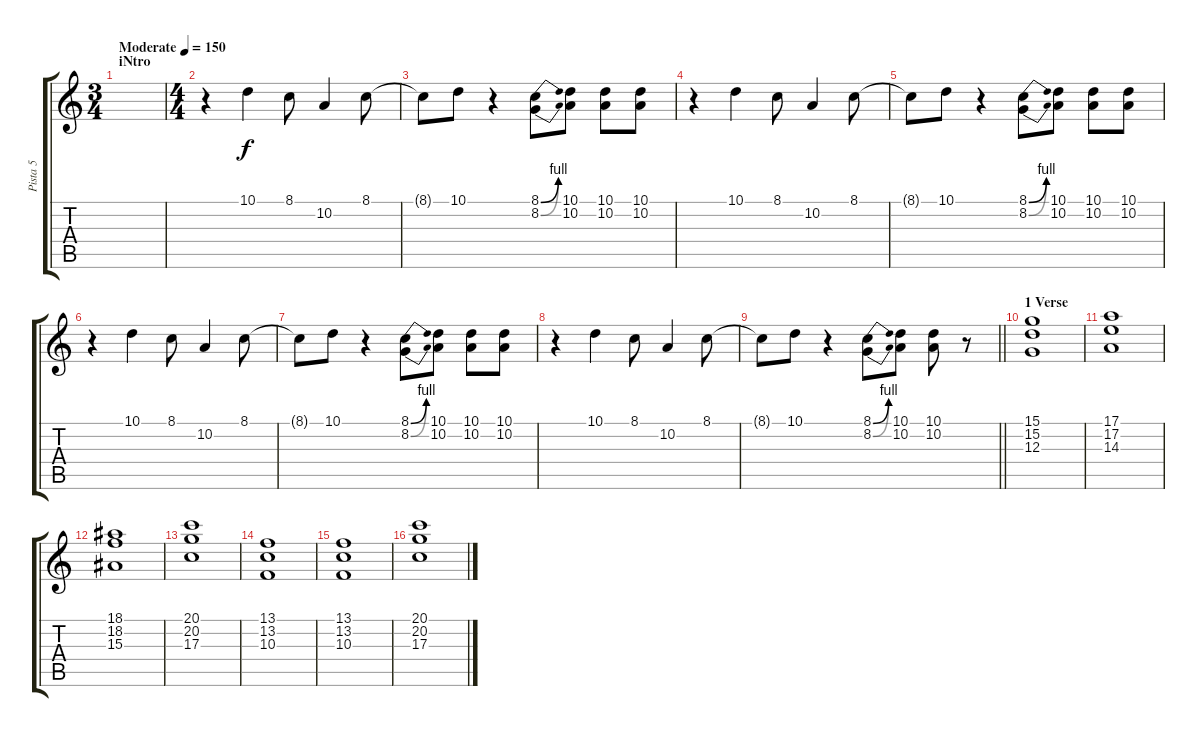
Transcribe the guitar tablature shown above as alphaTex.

\track ("Pista 5" "Pista 5") {instrument lead1square}
\staff {score tabs}
\tuning (E4 B3 G3 D3 A2 E2) {hide}
\ts (3 4)
\section ("" "iNtro")
\tempo (150 "Moderate")
\clef g2
\ks c
|
\ts (4 4)
r.4{volume 11 instrument lead2sawtooth} 10.1.4 8.1.8 10.2.4 8.1.8 |
8.1{t}.8 10.1.8 r.4 (8.1{be (bend 0 0 60 4)} 8.2{be (bend 0 0 60 4)}).8 (10.1 10.2).8 (10.1 10.2).8 (10.1 10.2).8 |
r.4{volume 11 instrument lead2sawtooth} 10.1.4 8.1.8 10.2.4 8.1.8 |
8.1{t}.8 10.1.8 r.4 (8.1{be (bend 0 0 60 4)} 8.2{be (bend 0 0 60 4)}).8 (10.1 10.2).8 (10.1 10.2).8 (10.1 10.2).8 |
r.4{volume 11 instrument lead2sawtooth} 10.1.4 8.1.8 10.2.4 8.1.8 |
8.1{t}.8 10.1.8 r.4 (8.1{be (bend 0 0 60 4)} 8.2{be (bend 0 0 60 4)}).8 (10.1 10.2).8 (10.1 10.2).8 (10.1 10.2).8 |
r.4{volume 11 instrument lead2sawtooth} 10.1.4 8.1.8 10.2.4 8.1.8 |
\barLineRight lightlight
8.1{t}.8 10.1.8 r.4 (8.1{be (bend 0 0 60 4)} 8.2{be (bend 0 0 60 4)}).8 (10.1 10.2).8 (10.1 10.2).8 r.8 |
\section ("" "1 Verse")
(15.1 15.2 12.3).1 |
(17.1 17.2 14.3).1 |
(18.1 18.2 15.3).1 |
(20.1 20.2 17.3).1 |
(13.1 13.2 10.3).1 |
(13.1 13.2 10.3).1 |
(20.1 20.2 17.3).1
